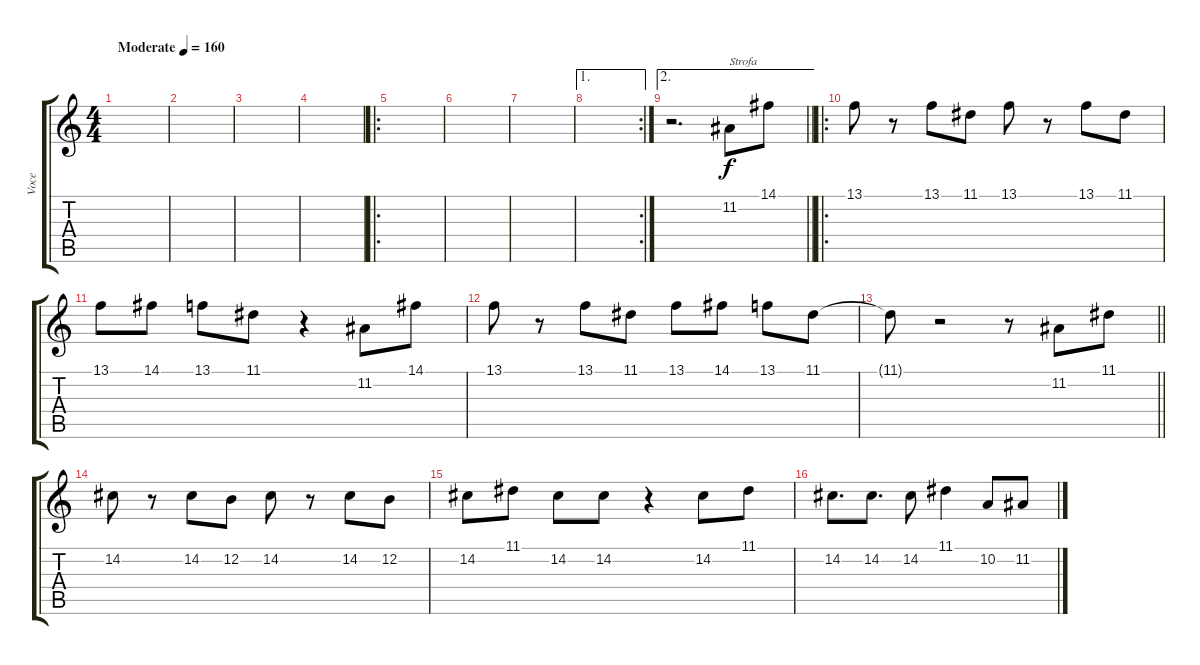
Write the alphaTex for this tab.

\track ("Voce" "Voce") {instrument lead1square}
\staff {score tabs}
\tuning (E4 B3 G3 D3 A2 E2) {hide}
\ts (4 4)
\tempo (160 "Moderate")
\clef g2
\ks c
|
|
|
|
\ro
|
|
|
\ae 1
\rc 2
|
\ae 2
\barLineRight lightlight
r.2{d} 11.2.8{txt "Strofa"} 14.1.8 |
\ro
13.1.8 r.8 13.1.8 11.1.8 13.1.8 r.8 13.1.8 11.1.8 |
13.1.8 14.1.8 13.1.8 11.1.8 r.4 11.2.8 14.1.8 |
13.1.8 r.8 13.1.8 11.1.8 13.1.8 14.1.8 13.1.8 11.1.8 |
\barLineRight lightlight
11.1{t}.8 r.2 r.8 11.2.8 11.1.8 |
14.2.8 r.8 14.2.8 12.2.8 14.2.8 r.8 14.2.8 12.2.8 |
14.2.8 11.1.8 14.2.8 14.2.8 r.4 14.2.8 11.1.8 |
14.2.8{d} 14.2.8{d} 14.2.8 11.1.4 10.2.8 11.2.8
